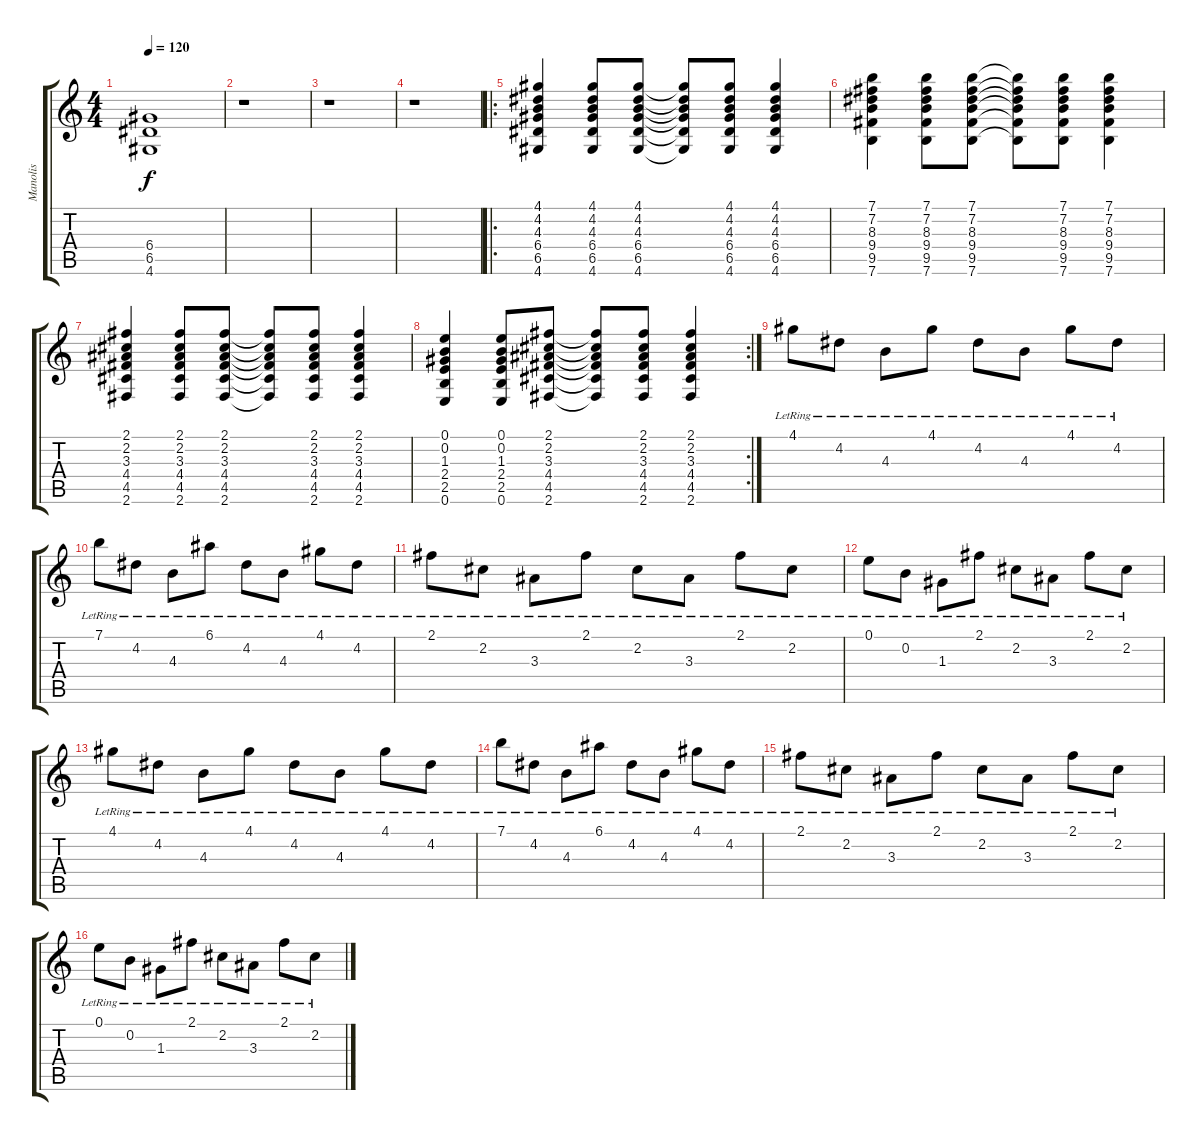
\track ("Manolis" "Manolis") {instrument distortionguitar}
\staff {score tabs}
\tuning (E4 B3 G3 D3 A2 E2) {hide}
\ts (4 4)
\tempo 120
\clef g2
\ks c
(6.4 6.5 4.6).1{dy f} |
r.1 |
r.1 |
r.1 |
\ro
(4.1 4.2 4.3 6.4 6.5 4.6).4{instrument acousticguitarsteel} (4.1 4.2 4.3 6.4 6.5 4.6).8 (4.1 4.2 4.3 6.4 6.5 4.6).8 (4.1{t} 4.2{t} 4.3{t} 6.4{t} 6.5{t} 4.6{t}).8 (4.1 4.2 4.3 6.4 6.5 4.6).8 (4.1 4.2 4.3 6.4 6.5 4.6).4 |
(7.1 7.2 8.3 9.4 9.5 7.6).4{instrument acousticguitarsteel} (7.1 7.2 8.3 9.4 9.5 7.6).8 (7.1 7.2 8.3 9.4 9.5 7.6).8 (7.1{t} 7.2{t} 8.3{t} 9.4{t} 9.5{t} 7.6{t}).8 (7.1 7.2 8.3 9.4 9.5 7.6).8 (7.1 7.2 8.3 9.4 9.5 7.6).4 |
(2.1 2.2 3.3 4.4 4.5 2.6).4{instrument acousticguitarsteel} (2.1 2.2 3.3 4.4 4.5 2.6).8 (2.1 2.2 3.3 4.4 4.5 2.6).8 (2.1{t} 2.2{t} 3.3{t} 4.4{t} 4.5{t} 2.6{t}).8 (2.1 2.2 3.3 4.4 4.5 2.6).8 (2.1 2.2 3.3 4.4 4.5 2.6).4 |
\rc 2
(0.1 0.2 1.3 2.4 2.5 0.6).4{instrument acousticguitarsteel} (0.1 0.2 1.3 2.4 2.5 0.6).8 (2.1 2.2 3.3 4.4 4.5 2.6).8 (2.1{t} 2.2{t} 3.3{t} 4.4{t} 4.5{t} 2.6{t}).8 (2.1 2.2 3.3 4.4 4.5 2.6).8 (2.1 2.2 3.3 4.4 4.5 2.6).4 |
4.1{lr}.8{instrument acousticguitarsteel} 4.2{lr}.8 4.3{lr}.8 4.1{lr}.8 4.2{lr}.8 4.3{lr}.8 4.1{lr}.8 4.2{lr}.8 |
7.1{lr}.8 4.2{lr}.8 4.3{lr}.8 6.1{lr}.8 4.2{lr}.8 4.3{lr}.8 4.1{lr}.8 4.2{lr}.8 |
2.1{lr}.8 2.2{lr}.8 3.3{lr}.8 2.1{lr}.8 2.2{lr}.8 3.3{lr}.8 2.1{lr}.8 2.2{lr}.8 |
0.1{lr}.8 0.2{lr}.8 1.3{lr}.8 2.1{lr}.8 2.2{lr}.8 3.3{lr}.8 2.1{lr}.8 2.2{lr}.8 |
4.1{lr}.8{instrument acousticguitarsteel} 4.2{lr}.8 4.3{lr}.8 4.1{lr}.8 4.2{lr}.8 4.3{lr}.8 4.1{lr}.8 4.2{lr}.8 |
7.1{lr}.8 4.2{lr}.8 4.3{lr}.8 6.1{lr}.8 4.2{lr}.8 4.3{lr}.8 4.1{lr}.8 4.2{lr}.8 |
2.1{lr}.8 2.2{lr}.8 3.3{lr}.8 2.1{lr}.8 2.2{lr}.8 3.3{lr}.8 2.1{lr}.8 2.2{lr}.8 |
0.1{lr}.8 0.2{lr}.8 1.3{lr}.8 2.1{lr}.8 2.2{lr}.8 3.3{lr}.8 2.1{lr}.8 2.2{lr}.8
